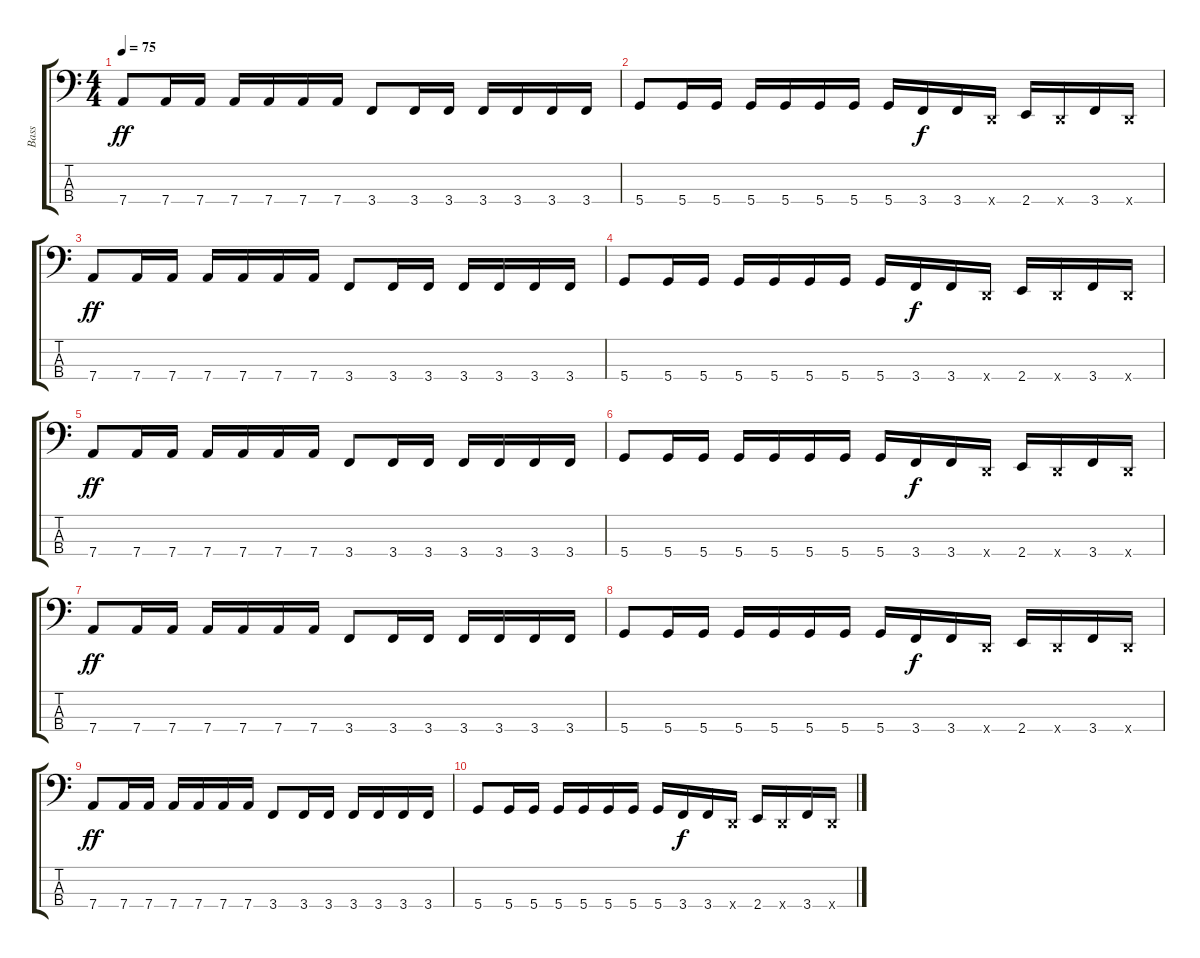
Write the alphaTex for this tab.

\track ("Bass" "Bass") {instrument electricbasspick}
\staff {score tabs}
\tuning (G2 D2 A1 D1) {hide}
\ts (4 4)
\tempo 75
\clef f4
\ks c
7.4.8{dy ff} 7.4.16 7.4.16 7.4.16 7.4.16 7.4.16 7.4.16 3.4.8 3.4.16 3.4.16 3.4.16 3.4.16 3.4.16 3.4.16 |
5.4.8 5.4.16 5.4.16 5.4.16 5.4.16 5.4.16 5.4.16 5.4.16 3.4.16{dy f} 3.4.16 0.4{x}.16 2.4.16 0.4{x}.16 3.4.16 0.4{x}.16 |
7.4.8{dy ff} 7.4.16 7.4.16 7.4.16 7.4.16 7.4.16 7.4.16 3.4.8 3.4.16 3.4.16 3.4.16 3.4.16 3.4.16 3.4.16 |
5.4.8 5.4.16 5.4.16 5.4.16 5.4.16 5.4.16 5.4.16 5.4.16 3.4.16{dy f} 3.4.16 0.4{x}.16 2.4.16 0.4{x}.16 3.4.16 0.4{x}.16 |
7.4.8{dy ff} 7.4.16 7.4.16 7.4.16 7.4.16 7.4.16 7.4.16 3.4.8 3.4.16 3.4.16 3.4.16 3.4.16 3.4.16 3.4.16 |
5.4.8 5.4.16 5.4.16 5.4.16 5.4.16 5.4.16 5.4.16 5.4.16 3.4.16{dy f} 3.4.16 0.4{x}.16 2.4.16 0.4{x}.16 3.4.16 0.4{x}.16 |
7.4.8{dy ff} 7.4.16 7.4.16 7.4.16 7.4.16 7.4.16 7.4.16 3.4.8 3.4.16 3.4.16 3.4.16 3.4.16 3.4.16 3.4.16 |
5.4.8 5.4.16 5.4.16 5.4.16 5.4.16 5.4.16 5.4.16 5.4.16 3.4.16{dy f} 3.4.16 0.4{x}.16 2.4.16 0.4{x}.16 3.4.16 0.4{x}.16 |
7.4.8{dy ff} 7.4.16 7.4.16 7.4.16 7.4.16 7.4.16 7.4.16 3.4.8 3.4.16 3.4.16 3.4.16 3.4.16 3.4.16 3.4.16 |
5.4.8 5.4.16 5.4.16 5.4.16 5.4.16 5.4.16 5.4.16 5.4.16 3.4.16{dy f} 3.4.16 0.4{x}.16 2.4.16 0.4{x}.16 3.4.16 0.4{x}.16
